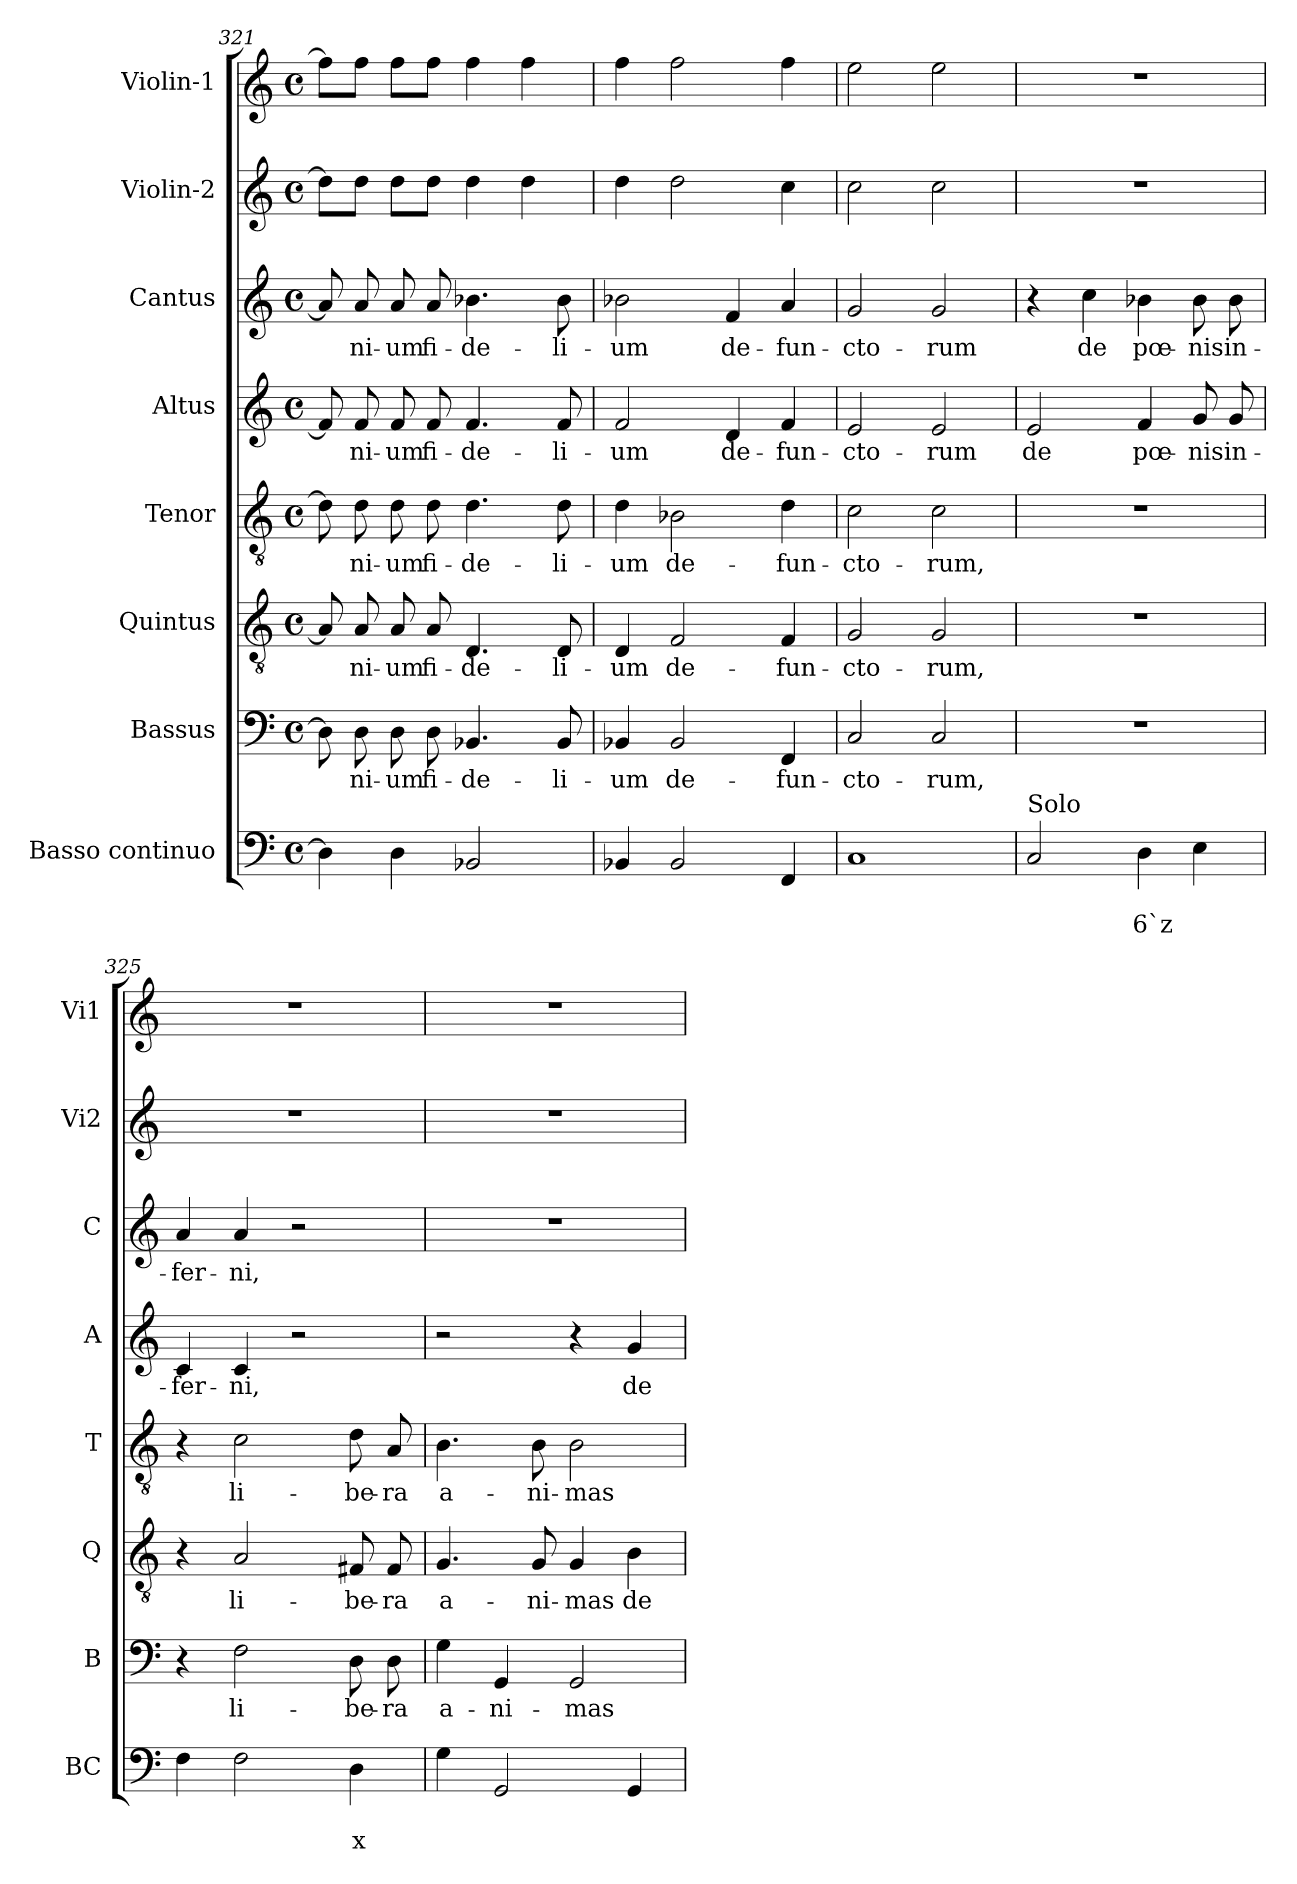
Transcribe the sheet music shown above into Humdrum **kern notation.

**kern	**text	**text	**kern	**text	**kern	**text	**kern	**text	**kern	**text	**kern	**text	**kern	**kern
*part8	*part8	*part8	*part7	*part7	*part6	*part6	*part5	*part5	*part4	*part4	*part3	*part3	*part2	*part1
*staff8	*staff8	*staff8	*staff7	*staff7	*staff6	*staff6	*staff5	*staff5	*staff4	*staff4	*staff3	*staff3	*staff2	*staff1
*I"Basso continuo	*	*	*I"Bassus	*	*I"Quintus	*	*I"Tenor	*	*I"Altus	*	*I"Cantus	*	*I"Violin-2	*I"Violin-1
*I'BC	*	*	*I'B	*	*I'Q	*	*I'T	*	*I'A	*	*I'C	*	*I'Vi2	*I'Vi1
*clefF4	*	*	*clefF4	*	*clefGv2	*	*clefGv2	*	*clefG2	*	*clefG2	*	*clefG2	*clefG2
*k[]	*	*	*k[]	*	*k[]	*	*k[]	*	*k[]	*	*k[]	*	*k[]	*k[]
*C:	*	*	*C:	*	*C:	*	*C:	*	*C:	*	*C:	*	*C:	*C:
*M4/4	*	*	*M4/4	*	*M4/4	*	*M4/4	*	*M4/4	*	*M4/4	*	*M4/4	*M4/4
*met(c)	*	*	*met(c)	*	*met(c)	*	*met(c)	*	*met(c)	*	*met(c)	*	*met(c)	*met(c)
=321	=321	=321	=321	=321	=321	=321	=321	=321	=321	=321	=321	=321	=321	=321
4D\]	.	.	8D\]	.	8A/]	.	8d\]	.	8f/]	.	8a/]	.	8dd\L]	8ff\L]
!	!	!	!	!LO:LY:b	!	!LO:LY:b	!	!LO:LY:b	!	!LO:LY:b	!	!LO:LY:b	!	!
.	.	.	8D\	-ni-	8A/	-ni-	8d\	-ni-	8f/	-ni-	8a/	-ni-	8dd\J	8ff\J
!	!	!	!	!LO:LY:b	!	!LO:LY:b	!	!LO:LY:b	!	!LO:LY:b	!	!LO:LY:b	!	!
4D\	.	.	8D\	-um	8A/	-um	8d\	-um	8f/	-um	8a/	-um	8dd\L	8ff\L
!	!	!	!	!LO:LY:b	!	!LO:LY:b	!	!LO:LY:b	!	!LO:LY:b	!	!LO:LY:b	!	!
.	.	.	8D\	fi-	8A/	fi-	8d\	fi-	8f/	fi-	8a/	fi-	8dd\J	8ff\J
!	!	!	!	!LO:LY:b	!	!LO:LY:b	!	!LO:LY:b	!	!LO:LY:b	!	!LO:LY:b	!	!
2BB-X/	.	.	4.BB-X/	-de-	4.D/	-de-	4.d\	-de-	4.f/	-de-	4.b-X\	-de-	4dd\	4ff\
.	.	.	.	.	.	.	.	.	.	.	.	.	4dd\	4ff\
!	!	!	!	!LO:LY:b	!	!LO:LY:b	!	!LO:LY:b	!	!LO:LY:b	!	!LO:LY:b	!	!
.	.	.	8BB-/	-li-	8D/	-li-	8d\	-li-	8f/	-li-	8b-\	-li-	.	.
=322	=322	=322	=322	=322	=322	=322	=322	=322	=322	=322	=322	=322	=322	=322
!	!	!	!	!LO:LY:b	!	!LO:LY:b	!	!LO:LY:b	!	!LO:LY:b	!	!LO:LY:b	!	!
4BB-X/	.	.	4BB-X/	-um	4D/	-um	4d\	-um	2f/	-um	2b-X\	-um	4dd\	4ff\
!	!	!	!	!LO:LY:b	!	!LO:LY:b	!	!LO:LY:b	!	!	!	!	!	!
2BB-/	.	.	2BB-/	de-	2F/	de-	2B-X\	de-	.	.	.	.	2dd\	2ff\
!	!	!	!	!	!	!	!	!	!	!LO:LY:b	!	!LO:LY:b	!	!
.	.	.	.	.	.	.	.	.	4d/	de-	4f/	de-	.	.
!	!	!	!	!LO:LY:b	!	!LO:LY:b	!	!LO:LY:b	!	!LO:LY:b	!	!LO:LY:b	!	!
4FF/	.	.	4FF/	-fun-	4F/	-fun-	4d\	-fun-	4f/	-fun-	4a/	-fun-	4cc\	4ff\
=323	=323	=323	=323	=323	=323	=323	=323	=323	=323	=323	=323	=323	=323	=323
!	!	!	!	!LO:LY:b	!	!LO:LY:b	!	!LO:LY:b	!	!LO:LY:b	!	!LO:LY:b	!	!
1C	.	.	2C/	-cto-	2G/	-cto-	2c\	-cto-	2e/	-cto-	2g/	-cto-	2cc\	2ee\
!	!	!	!	!LO:LY:b	!	!LO:LY:b	!	!LO:LY:b	!	!LO:LY:b	!	!LO:LY:b	!	!
.	.	.	2C/	-rum,	2G/	-rum,	2c\	-rum,	2e/	-rum	2g/	-rum	2cc\	2ee\
!!LO:PB:g=z
=324	=324	=324	=324	=324	=324	=324	=324	=324	=324	=324	=324	=324	=324	=324
!LO:TX:a:t=Solo	!	!	!	!	!	!	!	!	!	!	!	!	!	!
!	!	!	!	!	!	!	!	!	!	!LO:LY:b	!	!	!	!
2C/	.	.	1r	.	1r	.	1r	.	2e/	de	4r	.	1r	1r
!	!	!	!	!	!	!	!	!	!	!	!	!LO:LY:b	!	!
.	.	.	.	.	.	.	.	.	.	.	4cc\	de	.	.
!	!	!LO:LY:b	!	!	!	!	!	!	!	!LO:LY:b	!	!LO:LY:b	!	!
4D\	.	6`z	.	.	.	.	.	.	4f/	pœ-	4b-X\	pœ-	.	.
!	!	!	!	!	!	!	!	!	!	!LO:LY:b	!	!LO:LY:b	!	!
4E\	.	.	.	.	.	.	.	.	8g/	-nis	8b-\	-nis	.	.
!	!	!	!	!	!	!	!	!	!	!LO:LY:b	!	!LO:LY:b	!	!
.	.	.	.	.	.	.	.	.	8g/	in-	8b-\	in-	.	.
=325	=325	=325	=325	=325	=325	=325	=325	=325	=325	=325	=325	=325	=325	=325
!	!	!	!	!	!	!	!	!	!	!LO:LY:b	!	!LO:LY:b	!	!
4F\	.	.	4r	.	4r	.	4r	.	4c/	-fer-	4a/	-fer-	1r	1r
!	!	!	!	!LO:LY:b	!	!LO:LY:b	!	!LO:LY:b	!	!LO:LY:b	!	!LO:LY:b	!	!
2F\	.	.	2F\	li-	2A/	li-	2c\	li-	4c/	-ni,	4a/	-ni,	.	.
.	.	.	.	.	.	.	.	.	2r	.	2r	.	.	.
!	!	!LO:LY:b	!	!LO:LY:b	!	!LO:LY:b	!	!LO:LY:b	!	!	!	!	!	!
4D\	.	x	8D\	-be-	8F#X/	-be-	8d\	-be-	.	.	.	.	.	.
!	!	!	!	!LO:LY:b	!	!LO:LY:b	!	!LO:LY:b	!	!	!	!	!	!
.	.	.	8D\	-ra	8F#/	-ra	8A/	-ra	.	.	.	.	.	.
=326	=326	=326	=326	=326	=326	=326	=326	=326	=326	=326	=326	=326	=326	=326
!	!	!	!	!LO:LY:b	!	!LO:LY:b	!	!LO:LY:b	!	!	!	!	!	!
4G\	.	.	4G\	a-	4.G/	a-	4.B\	a-	2r	.	1r	.	1r	1r
!	!	!	!	!LO:LY:b	!	!	!	!	!	!	!	!	!	!
2GG/	.	.	4GG/	-ni-	.	.	.	.	.	.	.	.	.	.
!	!	!	!	!	!	!LO:LY:b	!	!LO:LY:b	!	!	!	!	!	!
.	.	.	.	.	8G/	-ni-	8B\	-ni-	.	.	.	.	.	.
!	!	!	!	!LO:LY:b	!	!LO:LY:b	!	!LO:LY:b	!	!	!	!	!	!
.	.	.	2GG/	-mas	4G/	-mas	2B\	-mas	4r	.	.	.	.	.
!	!	!	!	!	!	!LO:LY:b	!	!	!	!LO:LY:b	!	!	!	!
4GG/	.	.	.	.	4B\	de	.	.	4g/	de	.	.	.	.
=	=	=	=	=	=	=	=	=	=	=	=	=	=	=
*-	*-	*-	*-	*-	*-	*-	*-	*-	*-	*-	*-	*-	*-	*-
